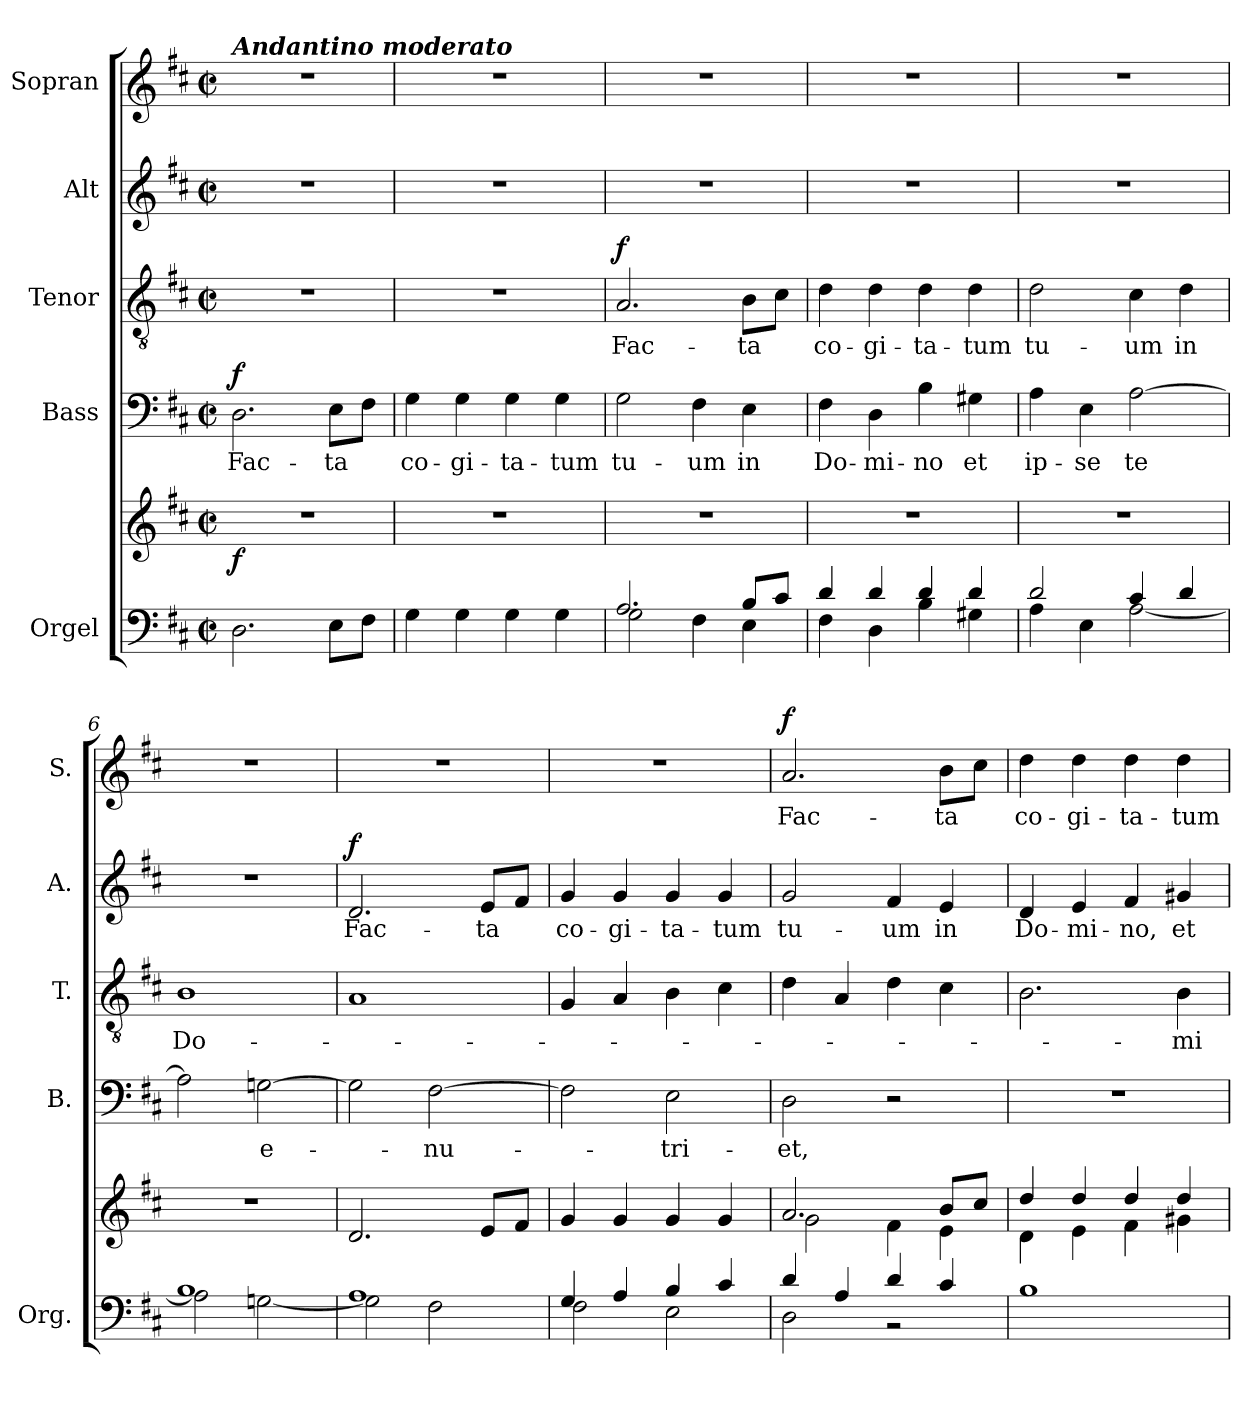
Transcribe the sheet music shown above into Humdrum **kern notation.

**kern	**kern	**dynam	**kern	**text	**dynam	**kern	**text	**dynam	**kern	**text	**dynam	**kern	**text	**dynam
*part5	*part5	*part5	*part4	*part4	*part4	*part3	*part3	*part3	*part2	*part2	*part2	*part1	*part1	*part1
*staff6	*staff5	*staff5/6	*staff4	*staff4	*staff4	*staff3	*staff3	*staff3	*staff2	*staff2	*staff2	*staff1	*staff1	*staff1
*I"Orgel	*	*	*I"Bass	*	*	*I"Tenor	*	*	*I"Alt	*	*	*I"Sopran	*	*
*I'Org.	*	*	*I'B.	*	*	*I'T.	*	*	*I'A.	*	*	*I'S.	*	*
*clefF4	*clefG2	*	*clefF4	*	*	*clefGv2	*	*	*clefG2	*	*	*clefG2	*	*
*k[f#c#]	*k[f#c#]	*	*k[f#c#]	*	*	*k[f#c#]	*	*	*k[f#c#]	*	*	*k[f#c#]	*	*
*D:	*D:	*	*D:	*	*	*D:	*	*	*D:	*	*	*D:	*	*
*M2/2	*M2/2	*	*M2/2	*	*	*M2/2	*	*	*M2/2	*	*	*M2/2	*	*
*met(c|)	*met(c|)	*	*met(c|)	*	*	*met(c|)	*	*	*met(c|)	*	*	*met(c|)	*	*
=1	=1	=1	=1	=1	=1	=1	=1	=1	=1	=1	=1	=1	=1	=1
!	!	!	!	!	!	!	!	!	!	!	!	!LO:TX:a:Bi:t=Andantino moderato	!	!
!	!	!LO:DY:b	!	!LO:LY:b	!LO:DY:a	!	!	!	!	!	!	!	!	!
2.D\	1r	f	2.D\	Fac-	f	1r	.	.	1r	.	.	1r	.	.
!	!	!	!	!LO:LY:b	!	!	!	!	!	!	!	!	!	!
8E\L	.	.	8E\L	-ta	.	.	.	.	.	.	.	.	.	.
8F#\J	.	.	8F#\J	.	.	.	.	.	.	.	.	.	.	.
=2	=2	=2	=2	=2	=2	=2	=2	=2	=2	=2	=2	=2	=2	=2
!	!	!	!	!LO:LY:b	!	!	!	!	!	!	!	!	!	!
4G\	1r	.	4G\	co-	.	1r	.	.	1r	.	.	1r	.	.
!	!	!	!	!LO:LY:b	!	!	!	!	!	!	!	!	!	!
4G\	.	.	4G\	-gi-	.	.	.	.	.	.	.	.	.	.
!	!	!	!	!LO:LY:b	!	!	!	!	!	!	!	!	!	!
4G\	.	.	4G\	-ta-	.	.	.	.	.	.	.	.	.	.
!	!	!	!	!LO:LY:b	!	!	!	!	!	!	!	!	!	!
4G\	.	.	4G\	-tum	.	.	.	.	.	.	.	.	.	.
=3	=3	=3	=3	=3	=3	=3	=3	=3	=3	=3	=3	=3	=3	=3
*^	*	*	*	*	*	*	*	*	*	*	*	*	*	*
!	!	!	!	!	!LO:LY:b	!	!	!LO:LY:b	!LO:DY:a	!	!	!	!	!	!
2.A/	2G\	1r	.	2G\	tu-	.	2.A/	Fac-	f	1r	.	.	1r	.	.
!	!	!	!	!	!LO:LY:b	!	!	!	!	!	!	!	!	!	!
.	4F#\	.	.	4F#\	-um	.	.	.	.	.	.	.	.	.	.
!	!	!	!	!	!LO:LY:b	!	!	!LO:LY:b	!	!	!	!	!	!	!
8B/L	4E\	.	.	4E\	in	.	8B\L	-ta	.	.	.	.	.	.	.
8c#/J	.	.	.	.	.	.	8c#\J	.	.	.	.	.	.	.	.
=4	=4	=4	=4	=4	=4	=4	=4	=4	=4	=4	=4	=4	=4	=4	=4
!	!	!	!	!	!LO:LY:b	!	!	!LO:LY:b	!	!	!	!	!	!	!
4d/	4F#\	1r	.	4F#\	Do-	.	4d\	co-	.	1r	.	.	1r	.	.
!	!	!	!	!	!LO:LY:b	!	!	!LO:LY:b	!	!	!	!	!	!	!
4d/	4D\	.	.	4D\	-mi-	.	4d\	-gi-	.	.	.	.	.	.	.
!	!	!	!	!	!LO:LY:b	!	!	!LO:LY:b	!	!	!	!	!	!	!
4d/	4B\	.	.	4B\	-no	.	4d\	-ta-	.	.	.	.	.	.	.
!	!	!	!	!	!LO:LY:b	!	!	!LO:LY:b	!	!	!	!	!	!	!
4d/	4G#X\	.	.	4G#X\	et	.	4d\	-tum	.	.	.	.	.	.	.
=5	=5	=5	=5	=5	=5	=5	=5	=5	=5	=5	=5	=5	=5	=5	=5
!	!	!	!	!	!LO:LY:b	!	!	!LO:LY:b	!	!	!	!	!	!	!
2d/	4A\	1r	.	4A\	ip-	.	2d\	tu-	.	1r	.	.	1r	.	.
!	!	!	!	!	!LO:LY:b	!	!	!	!	!	!	!	!	!	!
.	4E\	.	.	4E\	-se	.	.	.	.	.	.	.	.	.	.
!	!	!	!	!	!LO:LY:b	!	!	!LO:LY:b	!	!	!	!	!	!	!
4c#/	[<2A\	.	.	[2A\	te	.	4c#\	-um	.	.	.	.	.	.	.
!	!	!	!	!	!	!	!	!LO:LY:b	!	!	!	!	!	!	!
4d/	.	.	.	.	.	.	4d\	in	.	.	.	.	.	.	.
=6	=6	=6	=6	=6	=6	=6	=6	=6	=6	=6	=6	=6	=6	=6	=6
!	!	!	!	!	!	!	!	!LO:LY:b	!	!	!	!	!	!	!
1B	2A\]	1r	.	2A\]	.	.	1B	Do-	.	1r	.	.	1r	.	.
!	!	!	!	!	!LO:LY:b	!	!	!	!	!	!	!	!	!	!
.	[<2Gn\	.	.	[2Gn\	e-	.	.	.	.	.	.	.	.	.	.
=7	=7	=7	=7	=7	=7	=7	=7	=7	=7	=7	=7	=7	=7	=7	=7
!	!	!	!	!	!	!	!	!	!	!	!LO:LY:b	!LO:DY:a	!	!	!
1A	2G\]	2.d/	.	2G\]	.	.	1A	.	.	2.d/	Fac-	f	1r	.	.
!	!	!	!	!	!LO:LY:b	!	!	!	!	!	!	!	!	!	!
.	2F#\	.	.	[2F#\	-nu-	.	.	.	.	.	.	.	.	.	.
!	!	!	!	!	!	!	!	!	!	!	!LO:LY:b	!	!	!	!
.	.	8e/L	.	.	.	.	.	.	.	8e/L	-ta	.	.	.	.
.	.	8f#/J	.	.	.	.	.	.	.	8f#/J	.	.	.	.	.
!!LO:LB:g=z
=8	=8	=8	=8	=8	=8	=8	=8	=8	=8	=8	=8	=8	=8	=8	=8
!	!	!	!	!	!	!	!	!	!	!	!LO:LY:b	!	!	!	!
4G/	2F#\	4g/	.	2F#\]	.	.	4G/	.	.	4g/	co-	.	1r	.	.
!	!	!	!	!	!	!	!	!	!	!	!LO:LY:b	!	!	!	!
4A/	.	4g/	.	.	.	.	4A/	.	.	4g/	-gi-	.	.	.	.
!	!	!	!	!	!LO:LY:b	!	!	!	!	!	!LO:LY:b	!	!	!	!
4B/	2E\	4g/	.	2E\	-tri-	.	4B\	.	.	4g/	-ta-	.	.	.	.
!	!	!	!	!	!	!	!	!	!	!	!LO:LY:b	!	!	!	!
4c#/	.	4g/	.	.	.	.	4c#\	.	.	4g/	-tum	.	.	.	.
=9	=9	=9	=9	=9	=9	=9	=9	=9	=9	=9	=9	=9	=9	=9	=9
*	*	*^	*	*	*	*	*	*	*	*	*	*	*	*	*
!	!	!	!	!	!	!LO:LY:b	!	!	!	!	!	!LO:LY:b	!	!	!LO:LY:b	!LO:DY:a
4d/	2D\	2.a/	2g\	.	2D\	-et,	.	4d\	.	.	2g/	tu-	.	2.a/	Fac-	f
4A/	.	.	.	.	.	.	.	4A/	.	.	.	.	.	.	.	.
!	!	!	!	!	!	!	!	!	!	!	!	!LO:LY:b	!	!	!	!
4d/	2r	.	4f#\	.	2r	.	.	4d\	.	.	4f#/	-um	.	.	.	.
!	!	!	!	!	!	!	!	!	!	!	!	!LO:LY:b	!	!	!LO:LY:b	!
4c#/	.	8b/L	4e\	.	.	.	.	4c#\	.	.	4e/	in	.	8b\L	-ta	.
.	.	8cc#/J	.	.	.	.	.	.	.	.	.	.	.	8cc#\J	.	.
*v	*v	*	*	*	*	*	*	*	*	*	*	*	*	*	*	*
=10	=10	=10	=10	=10	=10	=10	=10	=10	=10	=10	=10	=10	=10	=10	=10
!	!	!	!	!	!	!	!	!	!	!	!LO:LY:b	!	!	!LO:LY:b	!
1B	4dd/	4d\	.	1r	.	.	2.B\	.	.	4d/	Do-	.	4dd\	co-	.
!	!	!	!	!	!	!	!	!	!	!	!LO:LY:b	!	!	!LO:LY:b	!
.	4dd/	4e\	.	.	.	.	.	.	.	4e/	-mi-	.	4dd\	-gi-	.
!	!	!	!	!	!	!	!	!	!	!	!LO:LY:b	!	!	!LO:LY:b	!
.	4dd/	4f#\	.	.	.	.	.	.	.	4f#/	-no,	.	4dd\	-ta-	.
!	!	!	!	!	!	!	!	!LO:LY:b	!	!	!LO:LY:b	!	!	!LO:LY:b	!
.	4dd/	4g#X\	.	.	.	.	4B\	-mi-	.	4g#X/	et	.	4dd\	-tum	.
*	*v	*v	*	*	*	*	*	*	*	*	*	*	*	*	*
=	=	=	=	=	=	=	=	=	=	=	=	=	=	=
*-	*-	*-	*-	*-	*-	*-	*-	*-	*-	*-	*-	*-	*-	*-
